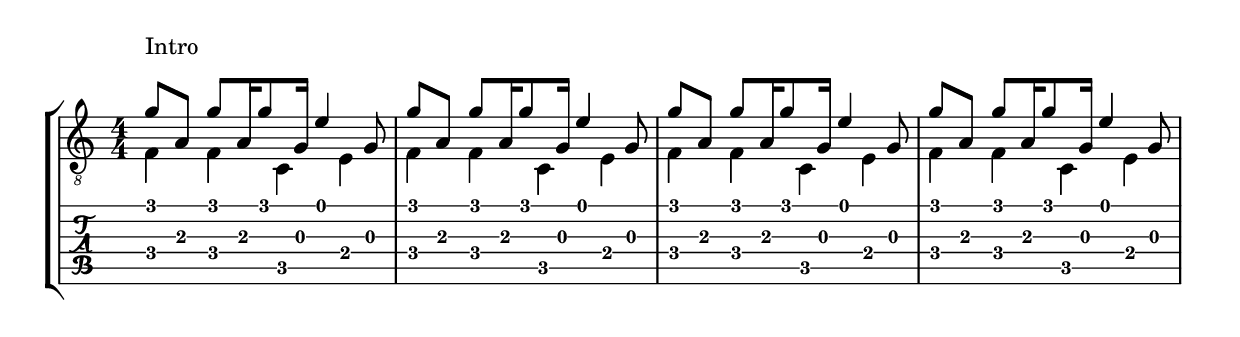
\version "2.12.3"
\include "english.ly"

\paper {
 indent = #0
}

\header {
  title = ""
  composer = ""
  arranger = ""
  instrument = ""
}

%-----------------------------------------------------------------------
% Chord Sets


%-----------------------------------------------------------------------
% Bars

vOneBarIntro = {  <g'\1>8 <a\3>8 <g'\1>8 <a\3>16 <g'\1>8 <g\3>16 <e'\1>4 <g\3>8 }
vTwoBarIntro = {  <f\4>4 <f\4>4 <c\5>4  <e\4>4 }
cBarIntro = {   }
sBarIntro = {  r1 }


%-----------------------------------------------------------------------
% Lines

vOneLineIntroLineOne = { \vOneBarIntro \vOneBarIntro \vOneBarIntro \vOneBarIntro \break }
vTwoLineIntroLineOne = { \vTwoBarIntro \vTwoBarIntro \vTwoBarIntro \vTwoBarIntro \break }
cLineIntroLineOne = { \cBarIntro \cBarIntro \cBarIntro \cBarIntro }
sLineIntroLineOne = { \sBarIntro \sBarIntro \sBarIntro \sBarIntro }


%-----------------------------------------------------------------------
% Stanzas

vOneStanzaIntro = { \vOneLineIntroLineOne }
vTwoStanzaIntro = { \vTwoLineIntroLineOne }
cStanzaIntro = { \cLineIntroLineOne }
sStanzaIntro = { r1^"Intro" r r r }


%-----------------------------------------------------------------------
% Scores


%-----------------------------------------------------------------------
% Voices

vOne = {
  
  \vOneStanzaIntro
}

vTwo = {
  
  \vTwoStanzaIntro
}


%-----------------------------------------------------------------------
% Stanza Headings

stanzaHeadings = { \sStanzaIntro }

%-----------------------------------------------------------------------
% Chord Headings

chordHeadings = { \cStanzaIntro }

%-----------------------------------------------------------------------

\score {
  \new StaffGroup <<
    \new Staff <<
      
      
      \clef "treble_8"

      \new Voice \with { \remove Rest_engraver } {
        \stanzaHeadings
      }

      \new Voice {
        
        \voiceOne
        \vOne
      }
      \new Voice {
        
        \voiceTwo
        \vTwo
      }
    >>

    \new TabStaff <<
      
      \new TabVoice {
        \slurUp
        \vOne
      }
      \new TabVoice {
        \slurUp
        \vTwo
      }
      \new TabVoice {
        \chordHeadings
      }
    >>
  >>

  \layout {
    \context { \Staff
      \override TimeSignature #'style = #'numbered
      \override StringNumber #'transparent = ##t
    }
    \context { \TabStaff
      \override TimeSignature #'style = #'numbered
    }
    \context { \Voice
      \remove Slur_engraver
    }
    \context { \TabVoice
      \remove Dots_engraver
      \remove Stem_engraver
      \remove Rest_engraver
    }
  }
}

% showLastLength = R1*4
\score {
  \new Staff \with {midiInstrument = #"acoustic guitar (nylon)"} <<
    
    \clef "treble_8"

    \new Voice {
      \unfoldRepeats {
        \vOne
      }
    }
    \new Voice {
      \unfoldRepeats {
        \vTwo
      }
    }
  >>

  \midi {}
}
